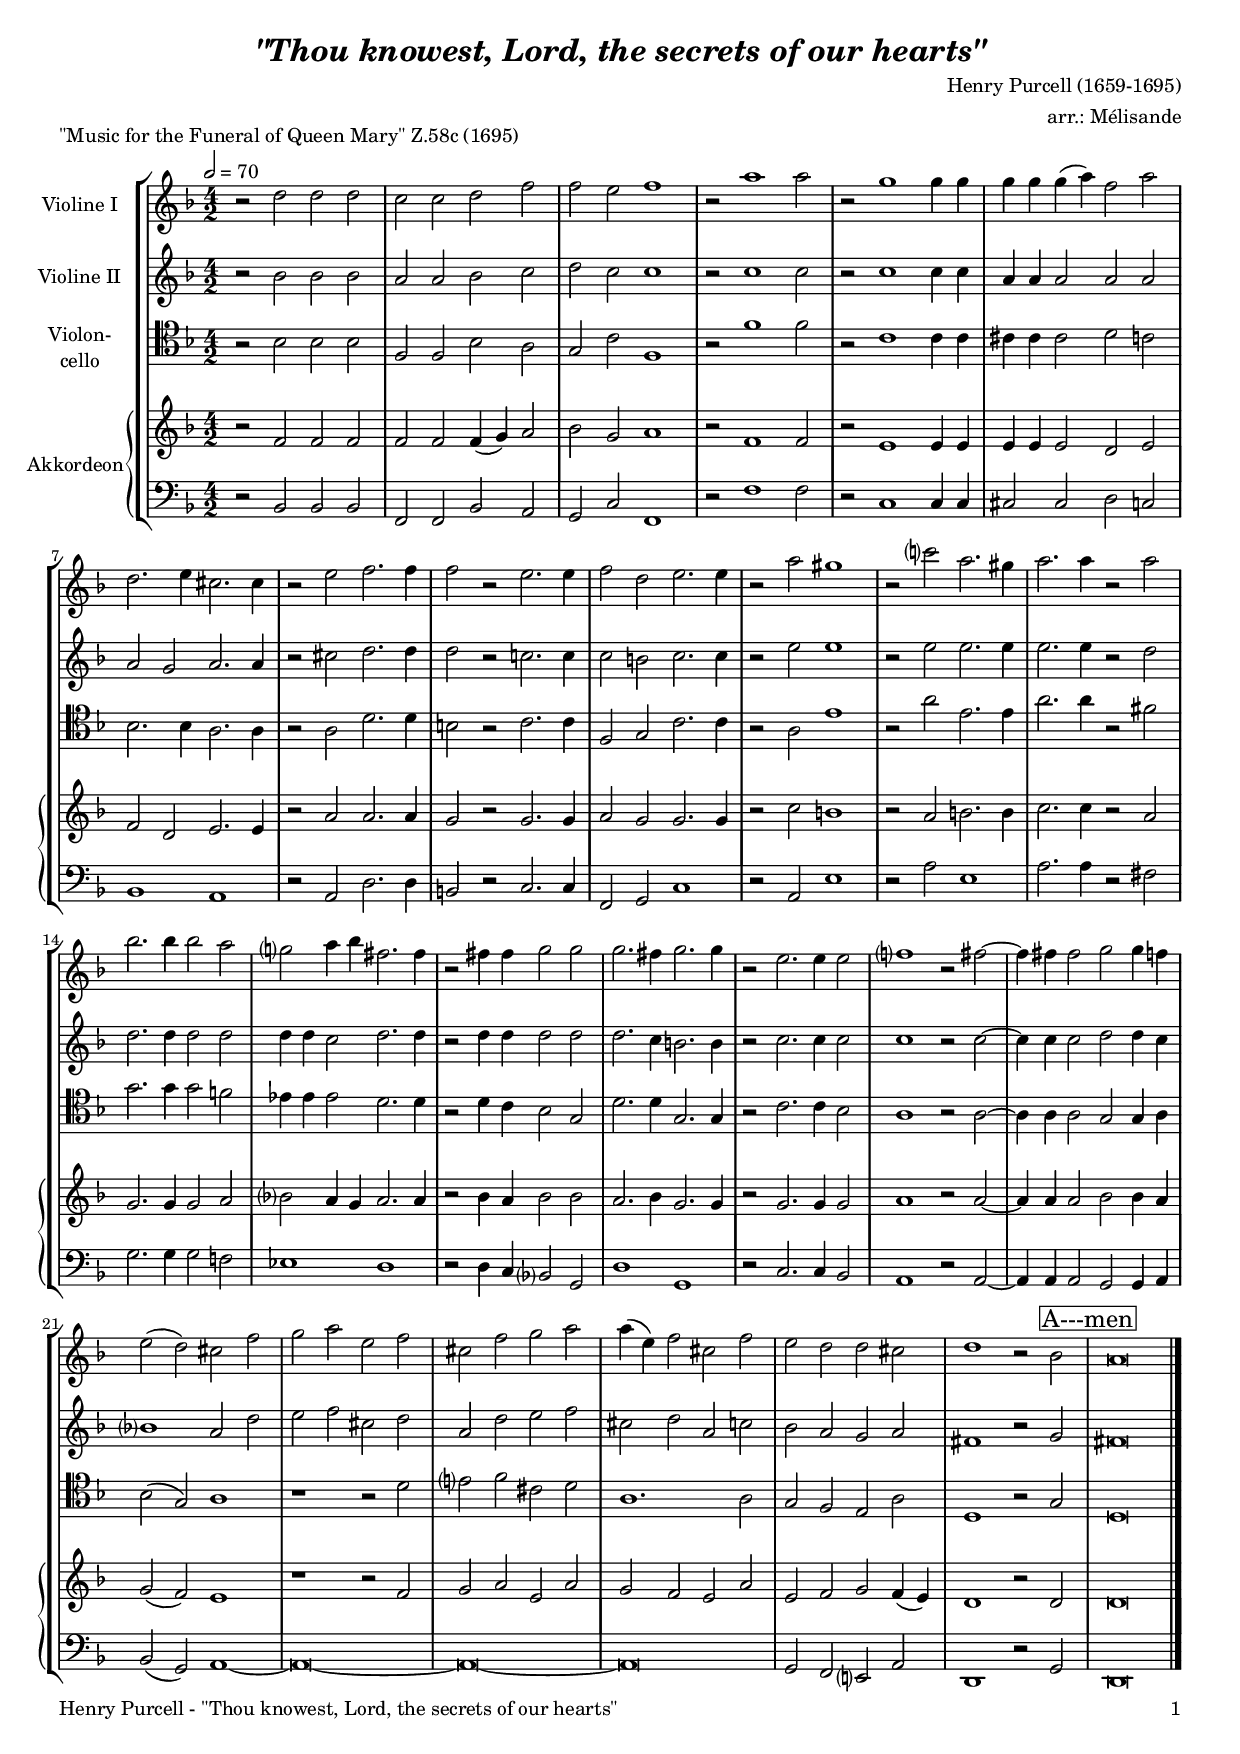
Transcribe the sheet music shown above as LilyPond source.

\version "2.24.4"
\include "deutsch.ly"

#(set-global-staff-size 17)

\header {
  title       = \markup \bold \italic "\"Thou knowest, Lord, the secrets of our hearts\""
  composer    = "Henry Purcell (1659-1695)"
  arranger    = "arr.: Mélisande"
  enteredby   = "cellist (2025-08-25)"
  piece       = "\"Music for the Funeral of Queen Mary\" Z.58c (1695)"
}

voiceconsts = {
  \key g \minor
  \time 4/2
%  \numericTimeSignature
  \compressEmptyMeasures
% Set default beaming for all staves
%  \set Timing.beamExceptions = #'()
%  \set Timing.baseMoment     = #(ly:make-moment 1 4)
%  \set Timing.beatStructure  = #'(1 1 1)
  \tempo 2=70
}

mipz = "pizzicato strings"
mivl = "violin"
miba = "cello"
% mikl = "bright acoustic"
% mikl = "church organ"
mikl = "concertina"


amen = \mark \markup \box "A---men"

va = \relative c'' {
  \voiceconsts

  r2 g g g
  f f g b
  b a b1
  r2 d1 d2
  r c1 c4 c

  c c c( d) b2 d
  g,2. a4 fis2. fis4
  r2 a b2. b4
  b2 r a2. a4
  b2 g a2. a4
  r2 d cis1

  r2 f? d2. cis4
  d2. d4 r2 d
  es2. es4 es2 d
  c? d4 es h2. h4
  r2 h4 h c2 c

  c2. h4 c2. c4
  r2 a2. a4 a2
  b?1 r2 h~
  h4 h h2 c c4 b
  a2( g) fis b
  c d a b

  fis b c d
  d4( a) b2 fis b
  a g g fis
  g1 r2 es \amen
  d\breve \bar "|."
}

vb = \relative c' {
  \voiceconsts

  r2 es es es
  d d es f
  g f f1
  r2 f1 f2
  r f1 f4 f

  d d d2 d d
  d c d2. d4
  r2 fis g2. g4
  g2 r f!2. f4
  f2 e f2. f4
  r2 a a1

  r2 a a2. a4
  a2. a4 r2 g
  g2. g4 g2 g
  g4 g f2 g2. g4
  r2 g4 g g2 g

  g2. f4 e2. e4
  r2 f2. f4 f2
  f1 r2 f~
  f4 f f2 g g4 f
  es?1 d2 g
  a b fis g

  d g a b
  fis g d f
  es d c d
  h1 r2 c \amen
  h\breve \bar "|."
}

vc = \relative c {
  \voiceconsts
  \clef "tenor"
  
  r2 es es es
  b b es d
  c f b,1
  r2 b'1 b2
  r f1 f4 f

  fis fis fis2 g f
  es2. es4 d2. d4
  r2 d g2. g4
  e2 r f2. f4
  b,2 c f2. f4
  r2 d a'1

  r2 d a2. a4
  d2. d4 r2 h
  c2. c4 c2 b!
  as4 as as2 g2. g4
  r2 g4 f es2 c

  g'2. g4 c,2. c4
  r2 f2. f4 es2
  d1 r2 d~
  d4 d d2 c c4 d
  es2( c) d1
  r r2 g

  a? b fis g
  d1. d2
  c b a d
  g,1 r2 c \amen
  g\breve \bar "|."
}

vd = \relative c' {
  \voiceconsts

  r2 b b b
  b b b4( c) d2
  es c d1
  r2 b1 b2
  r a1 a4 a

  a a a2 g a
  b g a2. a4
  r2 d d2. d4
  c2 r c2. c4
  d2 c c2. c4
  r2 f e1

  r2 d e2. e4
  f2. f4 r2 d
  c2. c4 c2 d
  es? d4 c d2. d4
  r2 es4 d es2 es

  d2. es4 c2. c4
  r2 c2. c4 c2
  d1 r2 d~
  d4 d d2 es es4 d
  c2( b) a1
  r r2 b

  c d a d
  c b a d
  a b c b4( a)
  g1 r2 g \amen
  g\breve \bar "|."
}

ve = \relative c {
  \voiceconsts
  \clef "bass"

  r2 es es es
  b b es d
  c f b,1
  r2 b'1 b2
  r2 f1 f4 f
  fis2 fis g f

  es1 d
  r2 d g2. g4
  e2 r f2. f4
  b,2 c f1
  r2 d a'1
  r2 d a1

  d2. d4 r2 h
  c2. c4 c2 b!
  as1 g
  r2 g4 f es?2 c
  g'1 c,
  r2 f2. f4 es2

  d1 r2 d~
  d4 d d2 c c4 d
  es2( c) d1~
  d\breve~
  d\breve~
  d\breve
  c2 b a? d

  g,1 r2 c \amen
  g\breve \bar "|."
}


music = \new StaffGroup <<
  \new Staff {
    \set Staff.midiInstrument = \mivl
    \set Staff.instrumentName = \markup \center-column { "Violine I" }
    \transpose g d' { \va }
  }

  \new Staff {
    \set Staff.midiInstrument = \mivl
    \set Staff.instrumentName = \markup \center-column { "Violine II" }
    \transpose g d' { \vb }
  }

  \new Staff {
    \set Staff.midiInstrument = \miba
    \set Staff.instrumentName = \markup \center-column { "Violon-" "cello" }
    \transpose g d' { \vc }
  }

  \new PianoStaff <<
    \set PianoStaff.midiInstrument = \mikl
    \set PianoStaff.instrumentName = \markup \center-column { "Akkordeon" }
    <<
      \new Staff {
	\transpose g d' { \vd }
      }
      
      %    \new Dynamics \vdy
      
      \new Staff {
	\transpose g d { \ve }
      }
    >>  
  >>
>>

\book {
  \paper {
    print-page-number = ##t
    print-first-page-number = ##t
    ragged-last-bottom = ##f
    oddHeaderMarkup = \markup \null
    evenHeaderMarkup = \markup \null
    oddFooterMarkup = \markup {
      \fill-line {
        \if \should-print-page-number
        "Henry Purcell - \"Thou knowest, Lord, the secrets of our hearts\"" \fromproperty #'page:page-number-string
      }
    }
    evenFooterMarkup = \oddFooterMarkup
  } \score {
    \music
    \layout {}
  }

  \score {
    \unfoldRepeats \music

    \midi {
      \context {
        \Score
      }
    }
  }
}
